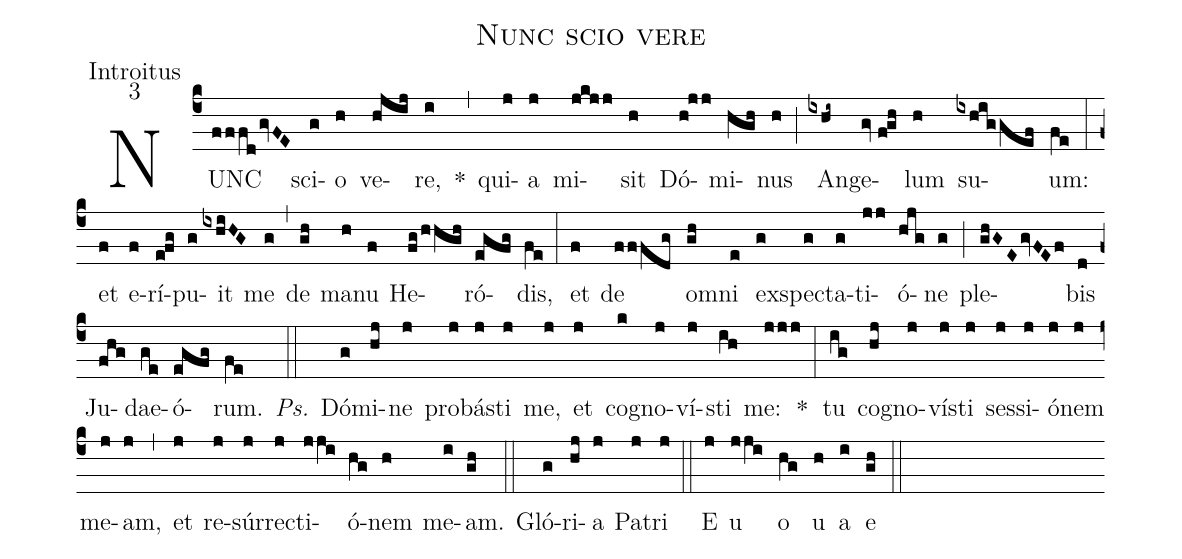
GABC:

name:Nunc scio vere;
office-part:Introitus;
mode:3;
%%
(c4) NUNC(fffd/gvFE) sci(g)o(h) ve(hjij)re,(i) *(,) qui(j)a(j) mi(jkjj)sit(h) Dó(h!jj)mi(hgh)nus(h) (;) An(ixhi~)ge(gv//f!gh)lum(h) su(ixhiggef)um:(fe) (:) et(f) e(f)rí(e!fg)pu(g)it(ixhiHG) me(g) (,) de(gh) ma(h)nu(f) He(fg/hhgh)ró(egfg)dis,(fe) (:) et(f) de(fffdg) o(gh)mni(e) ex(g)spec(g)ta(g)ti(jj)ó(hjg)ne(g) (;) ple(ghGEgvFEf)bis(d) Ju(fhg)dae(ge)ó(egfg)rum.(fe) <i>Ps.</i>(::) Dó(g)mi(hj)ne(j) pro(j)bá(j)sti(j) me,(j) et(j) co(k)gno(j)ví(j)sti(ih) me:(jjj) *(:) tu(ig) co(hj)gno(j)ví(j)sti(j) ses(j)si(j)ó(j)nem(j) me(j)am,(j) (,) et(j) re(j)súr(j)rec(j)ti(jji)ó(hg)nem(h) me(i)am.(gh) (::) Gló(g)ri(hj)a(j) Pa(j)tri(j) (::) E(j) u(jji) o(hg) u(h) a(i) e(gh) (::)
